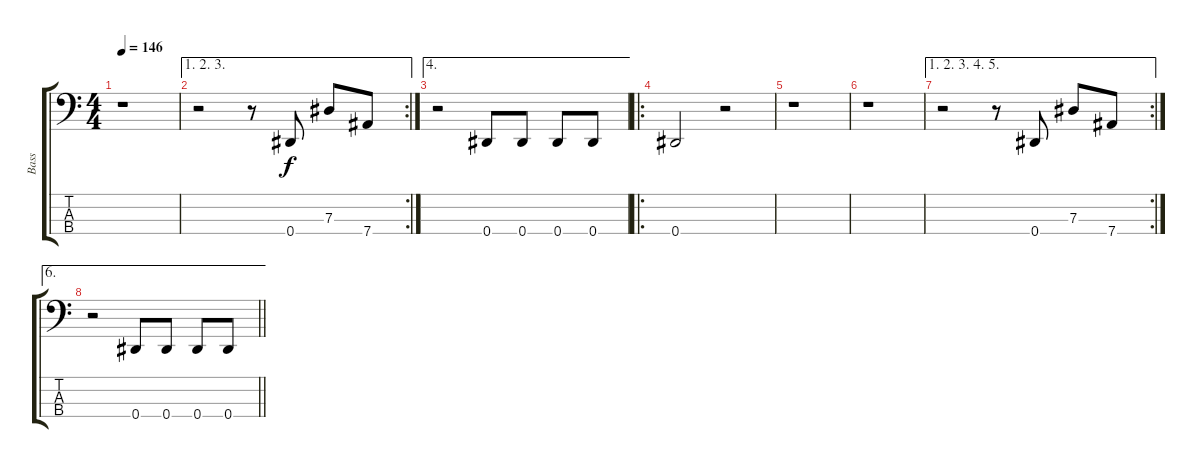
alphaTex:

\track ("Bass" "Bass") {instrument synthbass2}
\staff {score tabs}
\tuning (Gb2 Db2 Ab1 Eb1) {hide}
\ts (4 4)
\tempo 146
\clef f4
\ks c
r.1{dy f} |
\ae (1 2 3)
\rc 2
r.2 r.8 0.4.8 7.3.8 7.4.8 |
\ae 4
r.2 0.4.8 0.4.8 0.4.8 0.4.8 |
\ro
0.4.2 r.2 |
r.1 |
r.1 |
\ae (1 2 3 4 5)
\rc 2
r.2 r.8 0.4.8 7.3.8 7.4.8 |
\ae 6
\barLineRight lightlight
r.2 0.4.8 0.4.8 0.4.8 0.4.8
